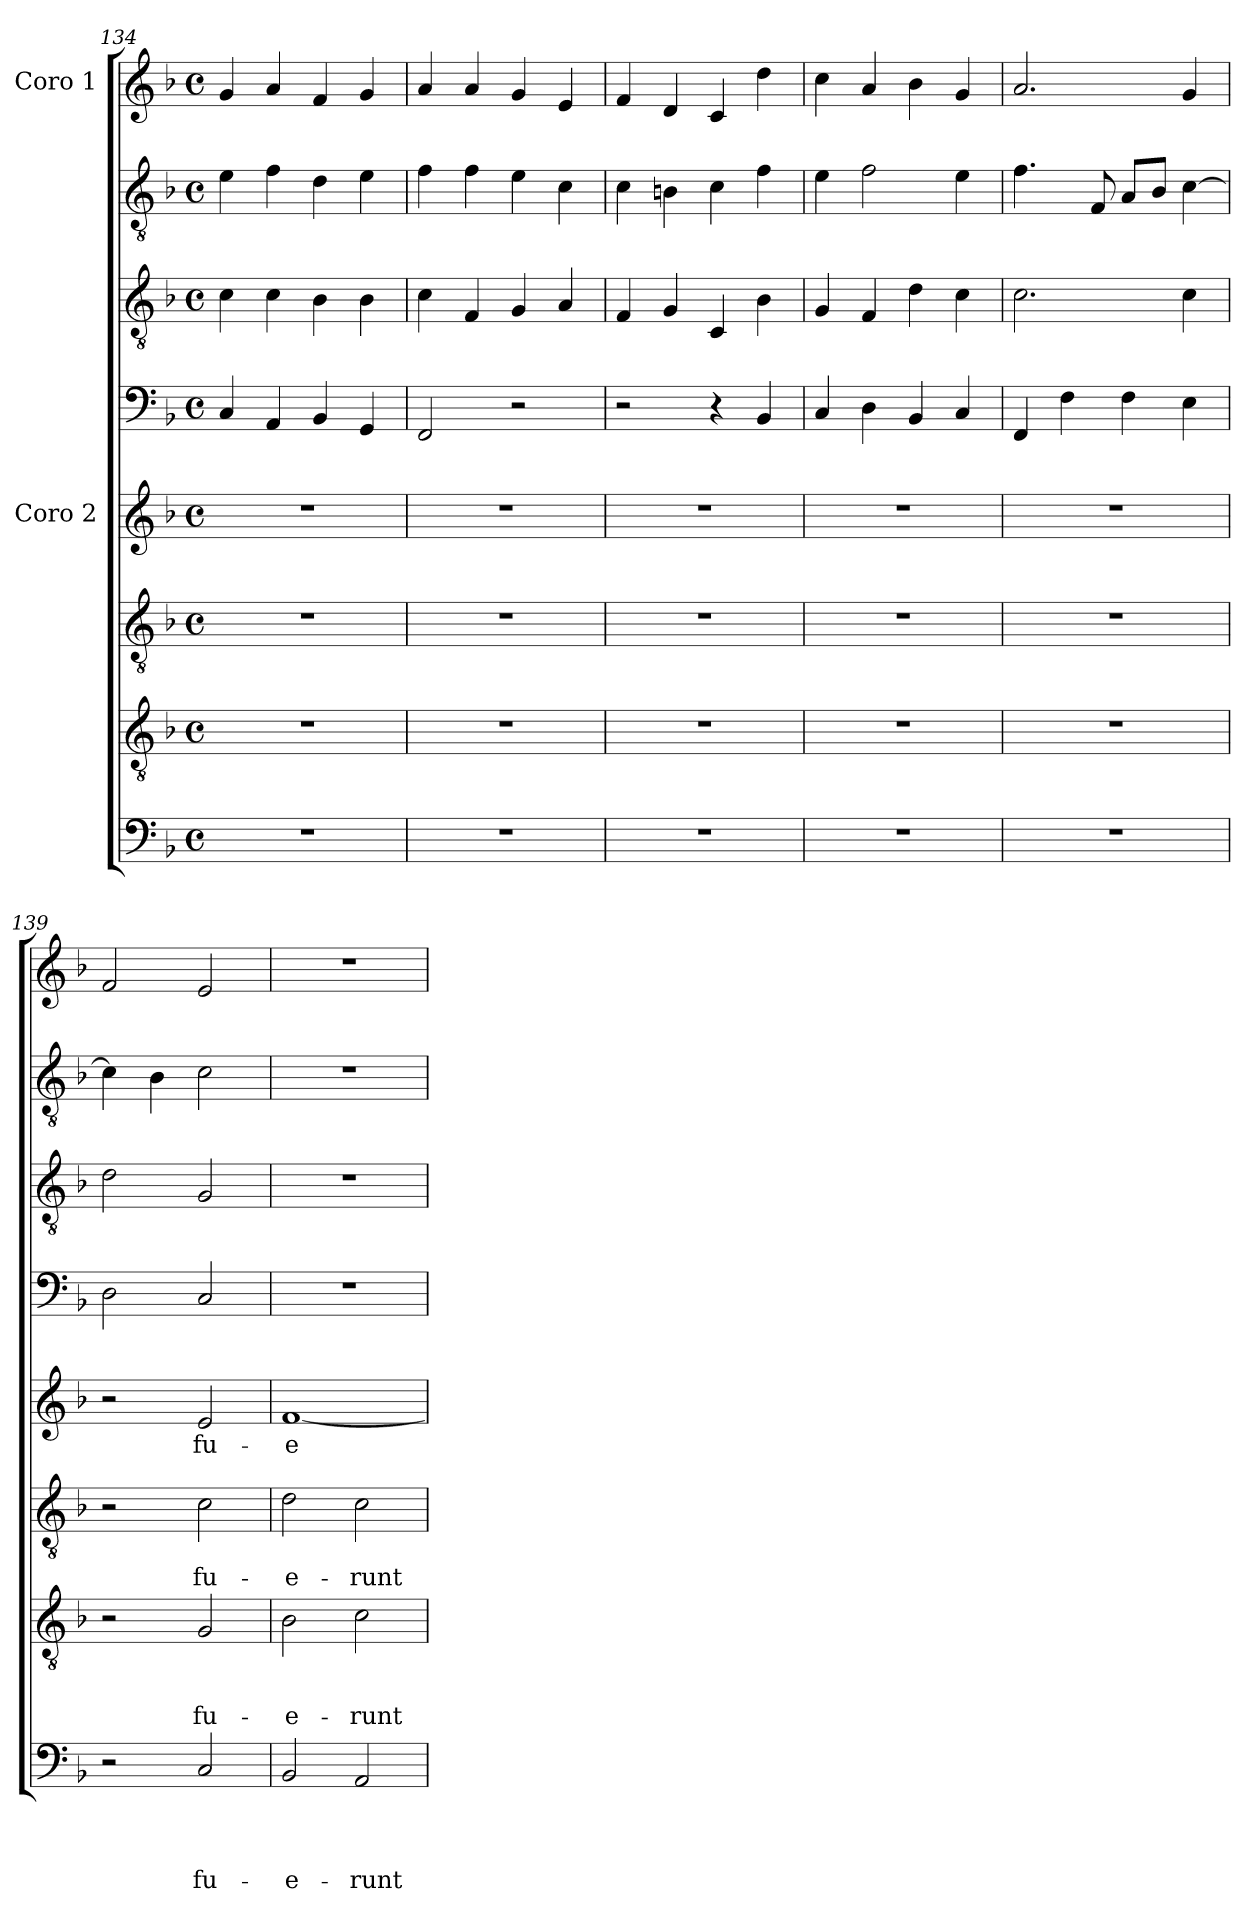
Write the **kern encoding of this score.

**kern	**text	**text	**text	**text	**kern	**text	**text	**text	**kern	**text	**text	**kern	**text	**kern	**kern	**kern	**kern
*part8	*part8	*part8	*part8	*part8	*part7	*part7	*part7	*part7	*part6	*part6	*part6	*part5	*part5	*part4	*part3	*part2	*part1
*staff8	*staff8	*staff8	*staff8	*staff8	*staff7	*staff7	*staff7	*staff7	*staff6	*staff6	*staff6	*staff5	*staff5	*staff4	*staff3	*staff2	*staff1
*	*	*	*	*	*	*	*	*	*	*	*	*I"Coro 2	*	*	*	*	*I"Coro 1
*clefF4	*	*	*	*	*clefGv2	*	*	*	*clefGv2	*	*	*clefG2	*	*clefF4	*clefGv2	*clefGv2	*clefG2
*k[b-]	*	*	*	*	*k[b-]	*	*	*	*k[b-]	*	*	*k[b-]	*	*k[b-]	*k[b-]	*k[b-]	*k[b-]
*F:	*	*	*	*	*F:	*	*	*	*F:	*	*	*F:	*	*F:	*F:	*F:	*F:
*M4/4	*	*	*	*	*M4/4	*	*	*	*M4/4	*	*	*M4/4	*	*M4/4	*M4/4	*M4/4	*M4/4
*met(c)	*	*	*	*	*met(c)	*	*	*	*met(c)	*	*	*met(c)	*	*met(c)	*met(c)	*met(c)	*met(c)
=134	=134	=134	=134	=134	=134	=134	=134	=134	=134	=134	=134	=134	=134	=134	=134	=134	=134
1r	.	.	.	.	1r	.	.	.	1r	.	.	1r	.	4C/	4c\	4e\	4g/
.	.	.	.	.	.	.	.	.	.	.	.	.	.	4AA/	4c\	4f\	4a/
.	.	.	.	.	.	.	.	.	.	.	.	.	.	4BB-/	4B-\	4d\	4f/
.	.	.	.	.	.	.	.	.	.	.	.	.	.	4GG/	4B-\	4e\	4g/
=135	=135	=135	=135	=135	=135	=135	=135	=135	=135	=135	=135	=135	=135	=135	=135	=135	=135
1r	.	.	.	.	1r	.	.	.	1r	.	.	1r	.	2FF/	4c\	4f\	4a/
.	.	.	.	.	.	.	.	.	.	.	.	.	.	.	4F/	4f\	4a/
.	.	.	.	.	.	.	.	.	.	.	.	.	.	2r	4G/	4e\	4g/
.	.	.	.	.	.	.	.	.	.	.	.	.	.	.	4A/	4c\	4e/
=136	=136	=136	=136	=136	=136	=136	=136	=136	=136	=136	=136	=136	=136	=136	=136	=136	=136
1r	.	.	.	.	1r	.	.	.	1r	.	.	1r	.	2r	4F/	4c\	4f/
.	.	.	.	.	.	.	.	.	.	.	.	.	.	.	4G/	4Bn\	4d/
.	.	.	.	.	.	.	.	.	.	.	.	.	.	4r	4C/	4c\	4c/
.	.	.	.	.	.	.	.	.	.	.	.	.	.	4BB-/	4B-\	4f\	4dd\
!!LO:PB:g=z
=137	=137	=137	=137	=137	=137	=137	=137	=137	=137	=137	=137	=137	=137	=137	=137	=137	=137
1r	.	.	.	.	1r	.	.	.	1r	.	.	1r	.	4C/	4G/	4e\	4cc\
.	.	.	.	.	.	.	.	.	.	.	.	.	.	4D\	4F/	2f\	4a/
.	.	.	.	.	.	.	.	.	.	.	.	.	.	4BB-/	4d\	.	4b-\
.	.	.	.	.	.	.	.	.	.	.	.	.	.	4C/	4c\	4e\	4g/
=138	=138	=138	=138	=138	=138	=138	=138	=138	=138	=138	=138	=138	=138	=138	=138	=138	=138
1r	.	.	.	.	1r	.	.	.	1r	.	.	1r	.	4FF/	2.c\	4.f\	2.a/
.	.	.	.	.	.	.	.	.	.	.	.	.	.	4F\	.	.	.
.	.	.	.	.	.	.	.	.	.	.	.	.	.	.	.	8F/	.
.	.	.	.	.	.	.	.	.	.	.	.	.	.	4F\	.	8A/L	.
.	.	.	.	.	.	.	.	.	.	.	.	.	.	.	.	8B-/J	.
.	.	.	.	.	.	.	.	.	.	.	.	.	.	4E\	4c\	[4c\	4g/
=139	=139	=139	=139	=139	=139	=139	=139	=139	=139	=139	=139	=139	=139	=139	=139	=139	=139
2r	.	.	.	.	2r	.	.	.	2r	.	.	2r	.	2D\	2d\	4c\]	2f/
.	.	.	.	.	.	.	.	.	.	.	.	.	.	.	.	4B-\	.
!	!	!	!	!LO:LY:b	!	!	!	!LO:LY:b	!	!	!LO:LY:b	!	!LO:LY:b	!	!	!	!
2C/	.	.	.	fu-	2G/	.	.	fu-	2c\	.	fu-	2e/	fu-	2C/	2G/	2c\	2e/
=140	=140	=140	=140	=140	=140	=140	=140	=140	=140	=140	=140	=140	=140	=140	=140	=140	=140
!	!	!	!	!LO:LY:b	!	!	!	!LO:LY:b	!	!	!LO:LY:b	!	!LO:LY:b	!	!	!	!
2BB-/	.	.	.	-e-	2B-\	.	.	-e-	2d\	.	-e-	[1f	-e-	1r	1r	1r	1r
!	!	!	!	!LO:LY:b	!	!	!	!LO:LY:b	!	!	!LO:LY:b	!	!	!	!	!	!
2AA/	.	.	.	-runt	2c\	.	.	-runt	2c\	.	-runt	.	.	.	.	.	.
=	=	=	=	=	=	=	=	=	=	=	=	=	=	=	=	=	=
*-	*-	*-	*-	*-	*-	*-	*-	*-	*-	*-	*-	*-	*-	*-	*-	*-	*-
